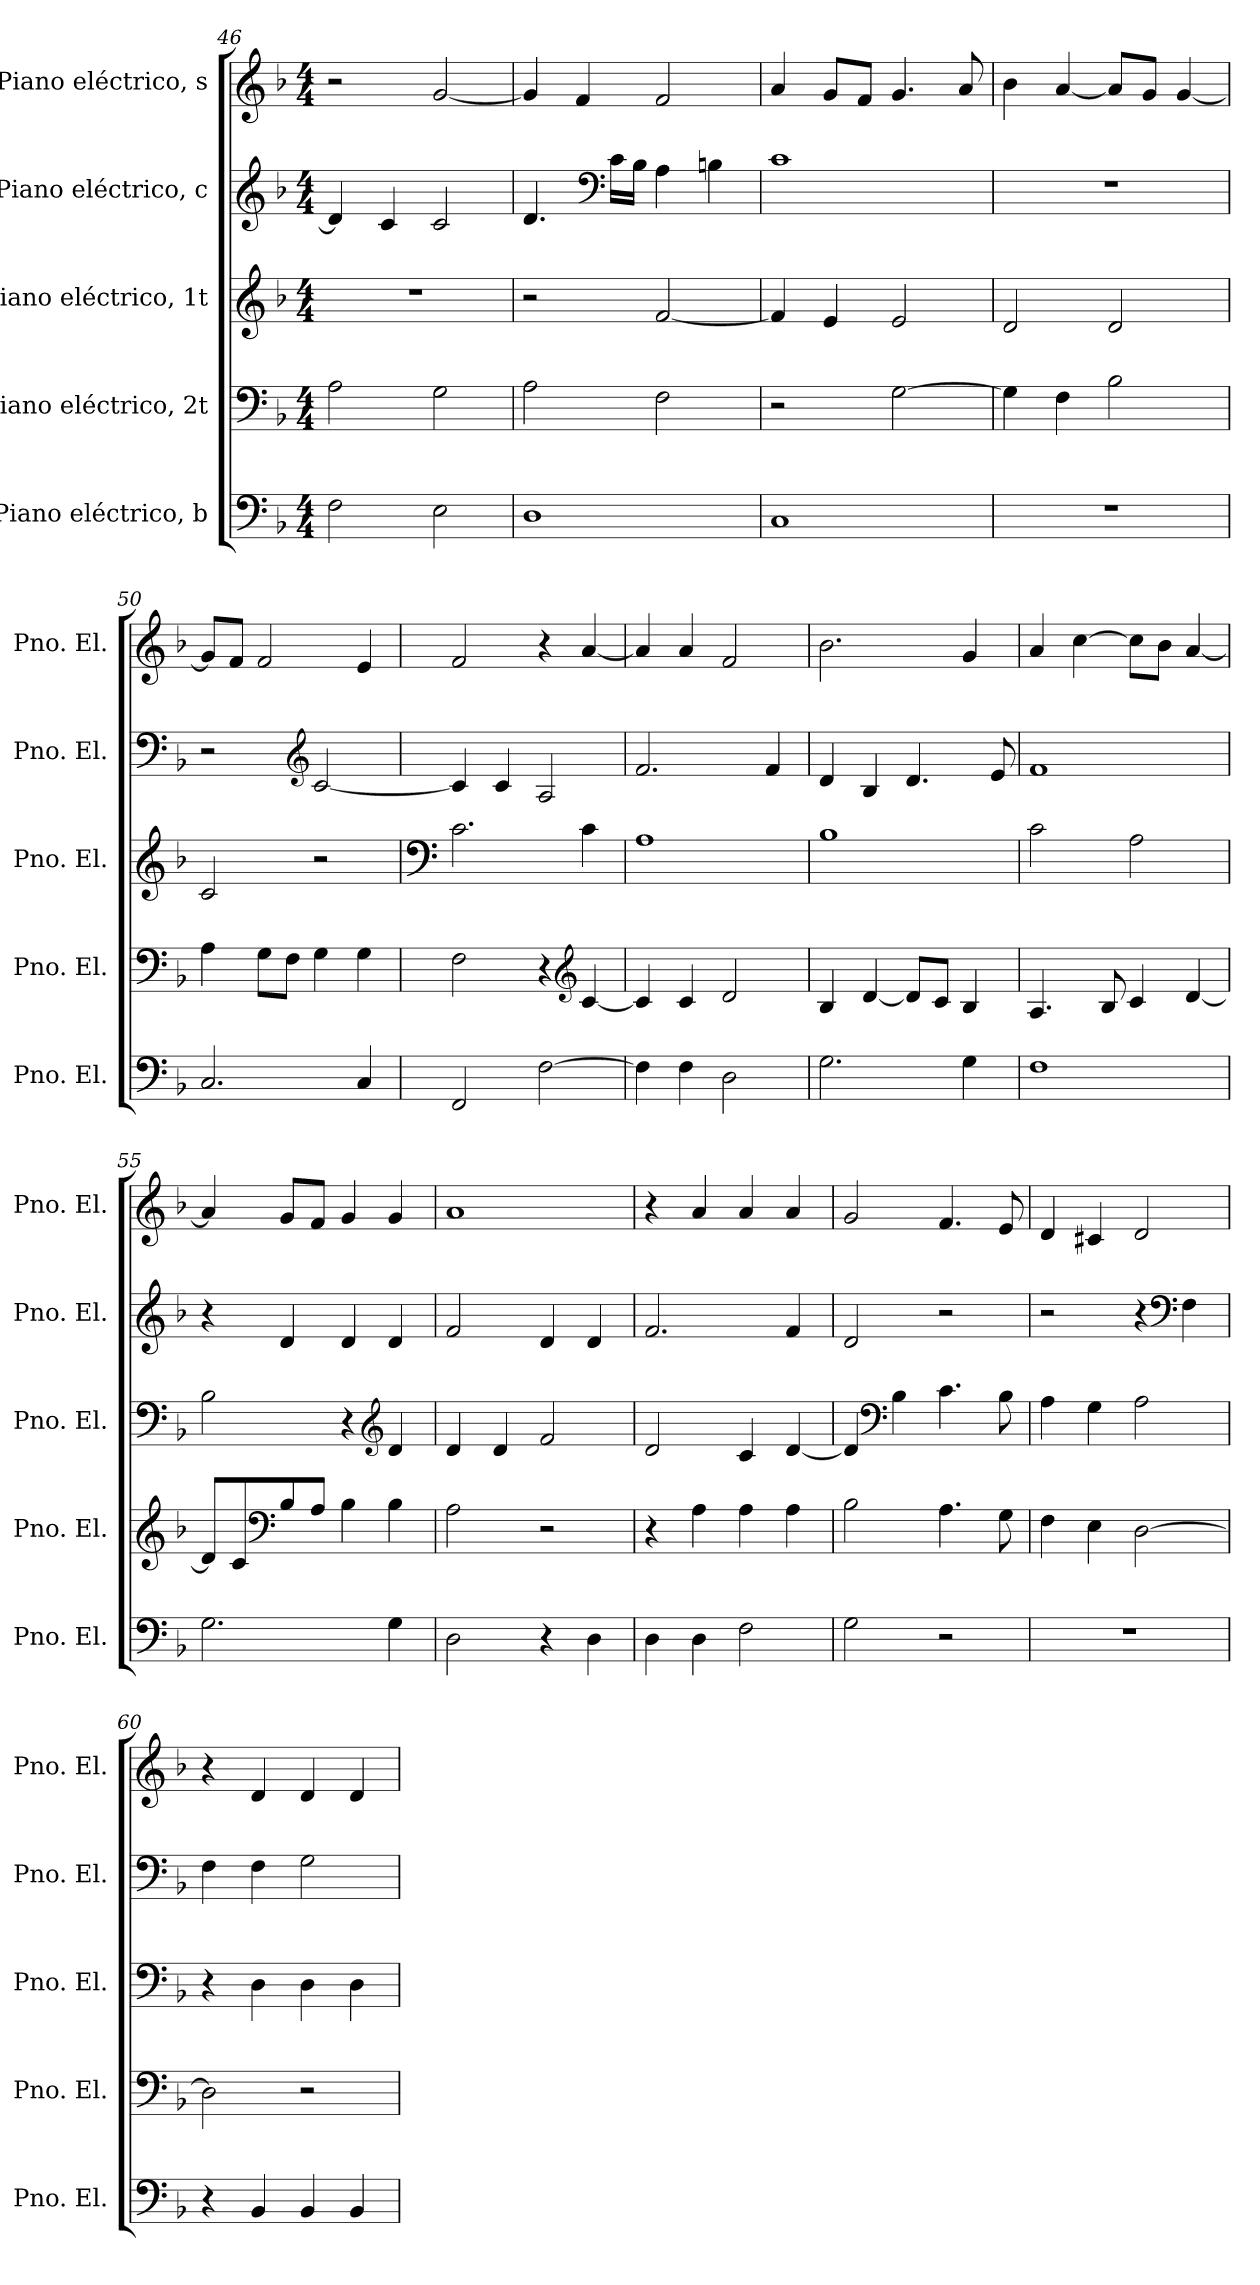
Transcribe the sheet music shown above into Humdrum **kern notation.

**kern	**kern	**kern	**kern	**kern
*part5	*part4	*part3	*part2	*part1
*staff5	*staff4	*staff3	*staff2	*staff1
*I"Piano eléctrico, b	*I"Piano eléctrico, 2t	*I"Piano eléctrico, 1t	*I"Piano eléctrico, c	*I"Piano eléctrico, s
*I'Pno. El.	*I'Pno. El.	*I'Pno. El.	*I'Pno. El.	*I'Pno. El.
!!LO:LB:g=z
*clefF4	*clefF4	*clefG2	*clefG2	*clefG2
*k[b-]	*k[b-]	*k[b-]	*k[b-]	*k[b-]
*M4/4	*M4/4	*M4/4	*M4/4	*M4/4
=46	=46	=46	=46	=46
2F\	2A\	1r	4d/]	2r
.	.	.	4c/	.
2E\	2G\	.	2c/	[2g/
=47	=47	=47	=47	=47
1D	2A\	2r	4.d/	4g/]
.	.	.	.	4f/
*	*	*	*clefF4	*
.	.	.	16c\LL	.
.	.	.	16B-\JJ	.
.	2F\	[2f/	4A\	2f/
.	.	.	4Bn\	.
=48	=48	=48	=48	=48
1C	2r	4f/]	1c	4a/
.	.	4e/	.	8g/L
.	.	.	.	8f/J
.	[2G\	2e/	.	4.g/
.	.	.	.	8a/
=49	=49	=49	=49	=49
1r	4G\]	2d/	1r	4b-\
.	4F\	.	.	[4a/
.	2B-\	2d/	.	8a/L]
.	.	.	.	8g/J
.	.	.	.	[4g/
=50	=50	=50	=50	=50
2.C/	4A\	2c/	2r	8g/L]
.	.	.	.	8f/J
.	8G\L	.	.	2f/
.	8F\J	.	.	.
*	*	*	*clefG2	*
.	4G\	2r	[2c/	.
4C/	4G\	.	.	4e/
=51	=51	=51	=51	=51
*	*	*clefF4	*	*
2FF/	2F\	2.c\	4c/]	2f/
.	.	.	4c/	.
[2F\	4r	.	2A/	4r
*	*clefG2	*	*	*
.	[4c/	4c\	.	[4a/
!!LO:PB:g=z
=52	=52	=52	=52	=52
4F\]	4c/]	1A	2.f/	4a/]
4F\	4c/	.	.	4a/
2D\	2d/	.	.	2f/
.	.	.	4f/	.
=53	=53	=53	=53	=53
2.G\	4B-/	1B-	4d/	2.b-\
.	[4d/	.	4B-/	.
.	8d/L]	.	4.d/	.
.	8c/J	.	.	.
4G\	4B-/	.	.	4g/
.	.	.	8e/	.
=54	=54	=54	=54	=54
1F	4.A/	2c\	1f	4a/
.	.	.	.	[4cc\
.	8B-/	.	.	.
.	4c/	2A\	.	8cc\L]
.	.	.	.	8b-\J
.	[4d/	.	.	[4a/
=55	=55	=55	=55	=55
2.G\	8d/L]	2B-\	4r	4a/]
.	8c/	.	.	.
*	*clefF4	*	*	*
.	8B-/	.	4d/	8g/L
.	8A/J	.	.	8f/J
.	4B-\	4r	4d/	4g/
*	*	*clefG2	*	*
4G\	4B-\	4d/	4d/	4g/
=56	=56	=56	=56	=56
2D\	2A\	4d/	2f/	1a
.	.	4d/	.	.
4r	2r	2f/	4d/	.
4D\	.	.	4d/	.
=57	=57	=57	=57	=57
4D\	4r	2d/	2.f/	4r
4D\	4A\	.	.	4a/
2F\	4A\	4c/	.	4a/
.	4A\	[4d/	4f/	4a/
!!LO:LB:g=z
=58	=58	=58	=58	=58
2G\	2B-\	4d/]	2d/	2g/
*	*	*clefF4	*	*
.	.	4B-\	.	.
2r	4.A\	4.c\	2r	4.f/
.	8G\	8B-\	.	8e/
=59	=59	=59	=59	=59
1r	4F\	4A\	2r	4d/
.	4E\	4G\	.	4c#X/
.	[2D\	2A\	4r	2d/
*	*	*	*clefF4	*
.	.	.	4F\	.
=60	=60	=60	=60	=60
4r	2D\]	4r	4F\	4r
4BB-/	.	4D\	4F\	4d/
4BB-/	2r	4D\	2G\	4d/
4BB-/	.	4D\	.	4d/
=	=	=	=	=
*-	*-	*-	*-	*-
